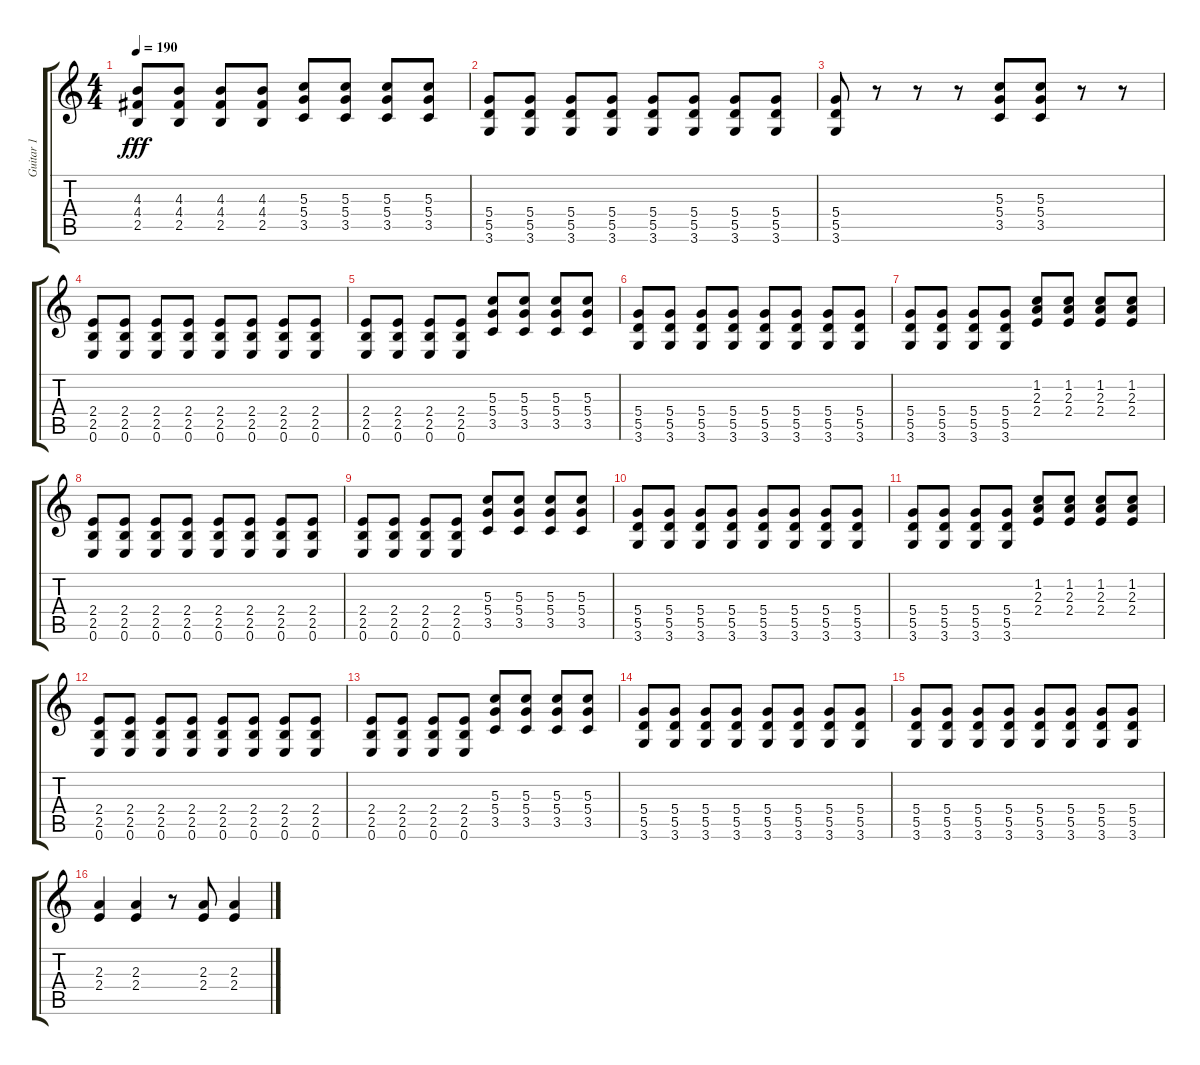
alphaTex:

\track ("Guitar 1" "Guitar 1") {instrument overdrivenguitar}
\staff {score tabs}
\tuning (E4 B3 G3 D3 A2 E2) {hide}
\ts (4 4)
\tempo 190
\clef g2
\ks c
(4.3 4.4 2.5).8{dy fff} (4.3 4.4 2.5).8 (4.3 4.4 2.5).8 (4.3 4.4 2.5).8 (5.3 5.4 3.5).8 (5.3 5.4 3.5).8 (5.3 5.4 3.5).8 (5.3 5.4 3.5).8 |
(5.4 5.5 3.6).8 (5.4 5.5 3.6).8 (5.4 5.5 3.6).8 (5.4 5.5 3.6).8 (5.4 5.5 3.6).8 (5.4 5.5 3.6).8 (5.4 5.5 3.6).8 (5.4 5.5 3.6).8 |
(5.4 5.5 3.6).8 r.8 r.8 r.8 (5.3 5.4 3.5).8 (5.3 5.4 3.5).8 r.8 r.8 |
(2.4 2.5 0.6).8 (2.4 2.5 0.6).8 (2.4 2.5 0.6).8 (2.4 2.5 0.6).8 (2.4 2.5 0.6).8 (2.4 2.5 0.6).8 (2.4 2.5 0.6).8 (2.4 2.5 0.6).8 |
(2.4 2.5 0.6).8 (2.4 2.5 0.6).8 (2.4 2.5 0.6).8 (2.4 2.5 0.6).8 (5.3 5.4 3.5).8 (5.3 5.4 3.5).8 (5.3 5.4 3.5).8 (5.3 5.4 3.5).8 |
(5.4 5.5 3.6).8 (5.4 5.5 3.6).8 (5.4 5.5 3.6).8 (5.4 5.5 3.6).8 (5.4 5.5 3.6).8 (5.4 5.5 3.6).8 (5.4 5.5 3.6).8 (5.4 5.5 3.6).8 |
(5.4 5.5 3.6).8 (5.4 5.5 3.6).8 (5.4 5.5 3.6).8 (5.4 5.5 3.6).8 (1.2 2.3 2.4).8 (1.2 2.3 2.4).8 (1.2 2.3 2.4).8 (1.2 2.3 2.4).8 |
(2.4 2.5 0.6).8 (2.4 2.5 0.6).8 (2.4 2.5 0.6).8 (2.4 2.5 0.6).8 (2.4 2.5 0.6).8 (2.4 2.5 0.6).8 (2.4 2.5 0.6).8 (2.4 2.5 0.6).8 |
(2.4 2.5 0.6).8 (2.4 2.5 0.6).8 (2.4 2.5 0.6).8 (2.4 2.5 0.6).8 (5.3 5.4 3.5).8 (5.3 5.4 3.5).8 (5.3 5.4 3.5).8 (5.3 5.4 3.5).8 |
(5.4 5.5 3.6).8 (5.4 5.5 3.6).8 (5.4 5.5 3.6).8 (5.4 5.5 3.6).8 (5.4 5.5 3.6).8 (5.4 5.5 3.6).8 (5.4 5.5 3.6).8 (5.4 5.5 3.6).8 |
(5.4 5.5 3.6).8 (5.4 5.5 3.6).8 (5.4 5.5 3.6).8 (5.4 5.5 3.6).8 (1.2 2.3 2.4).8 (1.2 2.3 2.4).8 (1.2 2.3 2.4).8 (1.2 2.3 2.4).8 |
(2.4 2.5 0.6).8 (2.4 2.5 0.6).8 (2.4 2.5 0.6).8 (2.4 2.5 0.6).8 (2.4 2.5 0.6).8 (2.4 2.5 0.6).8 (2.4 2.5 0.6).8 (2.4 2.5 0.6).8 |
(2.4 2.5 0.6).8 (2.4 2.5 0.6).8 (2.4 2.5 0.6).8 (2.4 2.5 0.6).8 (5.3 5.4 3.5).8 (5.3 5.4 3.5).8 (5.3 5.4 3.5).8 (5.3 5.4 3.5).8 |
(5.4 5.5 3.6).8 (5.4 5.5 3.6).8 (5.4 5.5 3.6).8 (5.4 5.5 3.6).8 (5.4 5.5 3.6).8 (5.4 5.5 3.6).8 (5.4 5.5 3.6).8 (5.4 5.5 3.6).8 |
(5.4 5.5 3.6).8 (5.4 5.5 3.6).8 (5.4 5.5 3.6).8 (5.4 5.5 3.6).8 (5.4 5.5 3.6).8 (5.4 5.5 3.6).8 (5.4 5.5 3.6).8 (5.4 5.5 3.6).8 |
(2.3 2.4).4 (2.3 2.4).4 r.8 (2.3 2.4).8 (2.3 2.4).4
